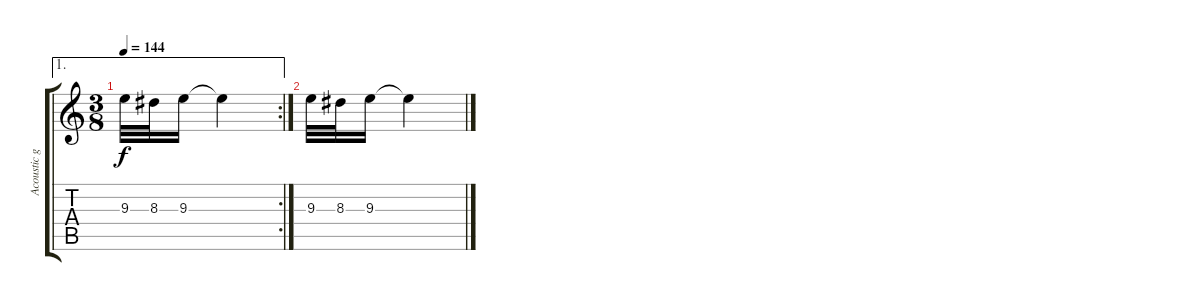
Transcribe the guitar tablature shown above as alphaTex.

\track ("Acoustic guitar 1" "Acoustic g") {instrument acousticguitarnylon}
\staff {score tabs}
\tuning (E4 B3 G3 D3 A2 E2) {hide}
\ae 1
\rc 2
\ts (3 8)
\tempo 144
\clef g2
\ks c
9.3.32{dy f} 8.3.32 9.3.16 9.3{t}.4 |
9.3.32 8.3.32 9.3.16 9.3{t}.4
